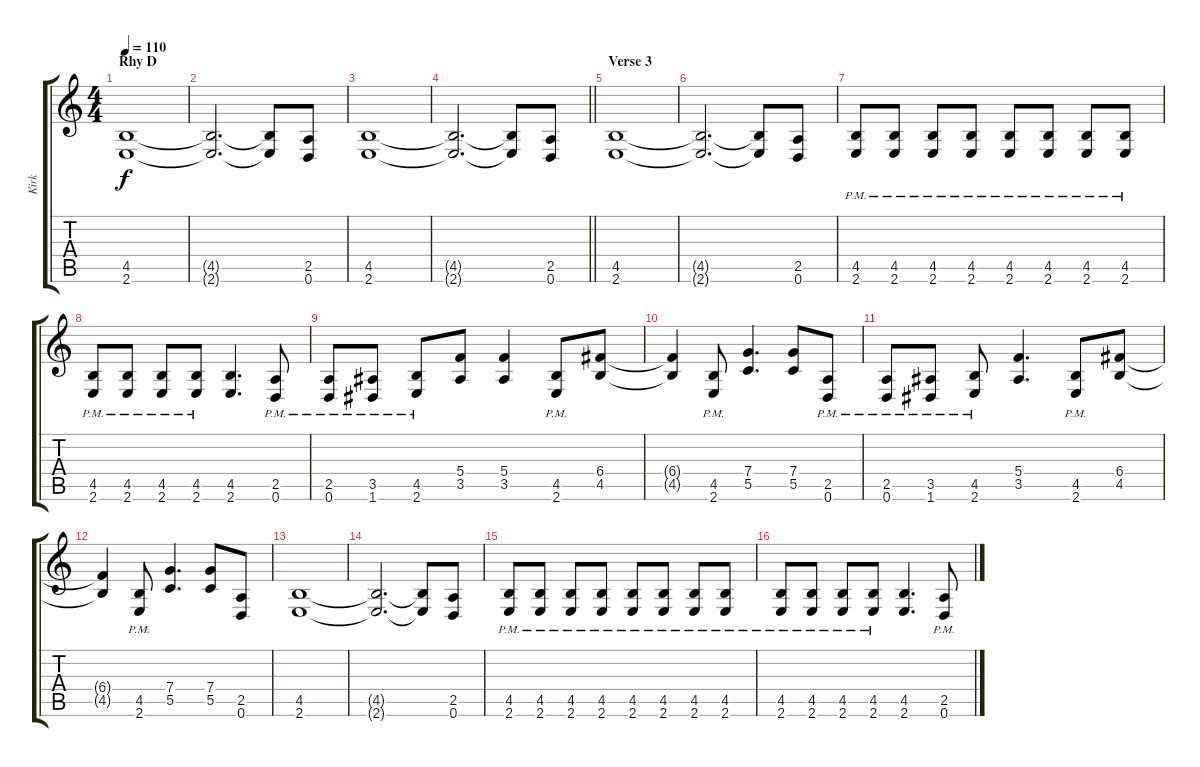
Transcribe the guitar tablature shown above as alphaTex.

\track ("Kirk" "Kirk") {instrument distortionguitar}
\staff {score tabs}
\tuning (D4 A3 F3 C3 G2 D2) {hide}
\ts (4 4)
\section ("" "Rhy D")
\tempo 110
\clef g2
\ks c
(4.5 2.6).1{dy f} |
(4.5{t} 2.6{t}).2{d} (4.5{t} 2.6{t}).8 (2.5 0.6).8 |
(4.5 2.6).1 |
\barLineRight lightlight
(4.5{t} 2.6{t}).2{d} (4.5{t} 2.6{t}).8 (2.5 0.6).8 |
\section ("" "Verse 3")
(4.5 2.6).1 |
(4.5{t} 2.6{t}).2{d} (4.5{t} 2.6{t}).8 (2.5 0.6).8 |
(4.5{pm} 2.6{pm}).8 (4.5{pm} 2.6{pm}).8 (4.5{pm} 2.6{pm}).8 (4.5{pm} 2.6{pm}).8 (4.5{pm} 2.6{pm}).8 (4.5{pm} 2.6{pm}).8 (4.5{pm} 2.6{pm}).8 (4.5{pm} 2.6{pm}).8 |
(4.5{pm} 2.6{pm}).8 (4.5{pm} 2.6{pm}).8 (4.5{pm} 2.6{pm}).8 (4.5{pm} 2.6{pm}).8 (4.5 2.6).4{d} (2.5{pm} 0.6{pm}).8 |
(2.5{pm} 0.6{pm}).8 (3.5{pm} 1.6{pm}).8 (4.5{pm} 2.6{pm}).8 (5.4 3.5).8 (5.4 3.5).4 (4.5{pm} 2.6{pm}).8 (6.4 4.5).8 |
(6.4{t} 4.5{t}).4 (4.5{pm} 2.6{pm}).8 (7.4 5.5).4{d} (7.4 5.5).8 (2.5{pm} 0.6{pm}).8 |
(2.5{pm} 0.6{pm}).8 (3.5{pm} 1.6{pm}).8 (4.5{pm} 2.6{pm}).8 (5.4 3.5).4{d} (4.5{pm} 2.6{pm}).8 (6.4 4.5).8 |
(6.4{t} 4.5{t}).4 (4.5{pm} 2.6{pm}).8 (7.4 5.5).4{d} (7.4 5.5).8 (2.5 0.6).8 |
(4.5 2.6).1 |
(4.5{t} 2.6{t}).2{d} (4.5{t} 2.6{t}).8 (2.5 0.6).8 |
(4.5{pm} 2.6{pm}).8 (4.5{pm} 2.6{pm}).8 (4.5{pm} 2.6{pm}).8 (4.5{pm} 2.6{pm}).8 (4.5{pm} 2.6{pm}).8 (4.5{pm} 2.6{pm}).8 (4.5{pm} 2.6{pm}).8 (4.5{pm} 2.6{pm}).8 |
(4.5{pm} 2.6{pm}).8 (4.5{pm} 2.6{pm}).8 (4.5{pm} 2.6{pm}).8 (4.5{pm} 2.6{pm}).8 (4.5 2.6).4{d} (2.5{pm} 0.6{pm}).8
